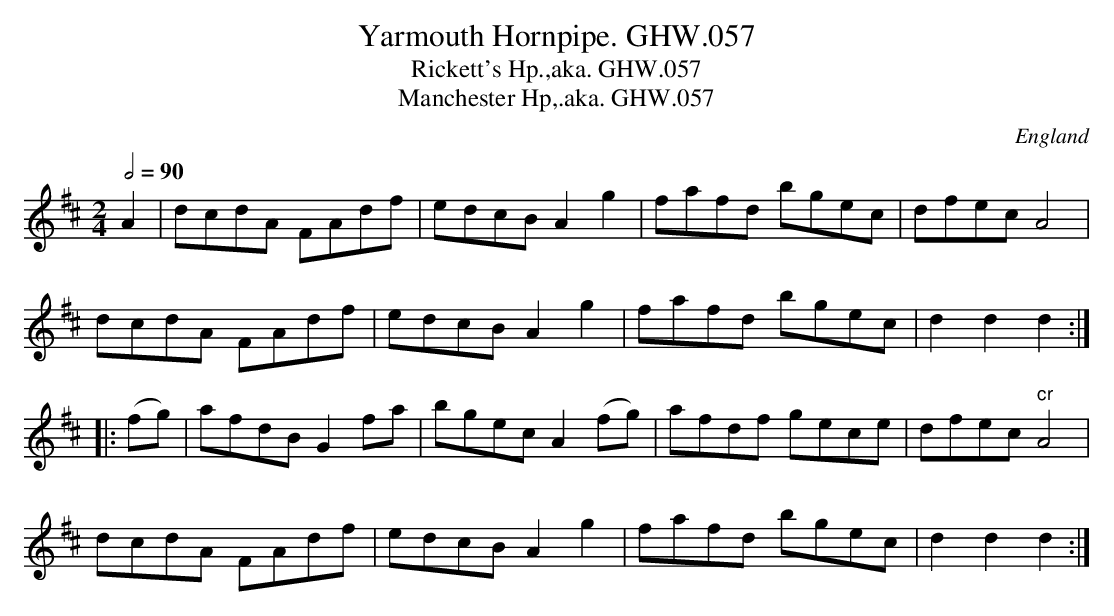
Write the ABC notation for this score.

X:1
T:Yarmouth Hornpipe. GHW.057
T:Rickett's Hp.,aka. GHW.057
T:Manchester Hp,.aka. GHW.057
L:1/8
M:2/4
O:England
Q:1/2=90
K:D
A2|dcdA FAdf|edcB A2 g2|fafd bgec|dfec A4|!
dcdA FAdf|edcB A2 g2|fafd bgec|d2d2d2:|!
|:(fg)|afdB G2 fa|bgec A2 (fg)|afdf gece|dfec "^cr"A4|!
dcdA FAdf|edcB A2 g2|fafd bgec|d2d2d2:|
